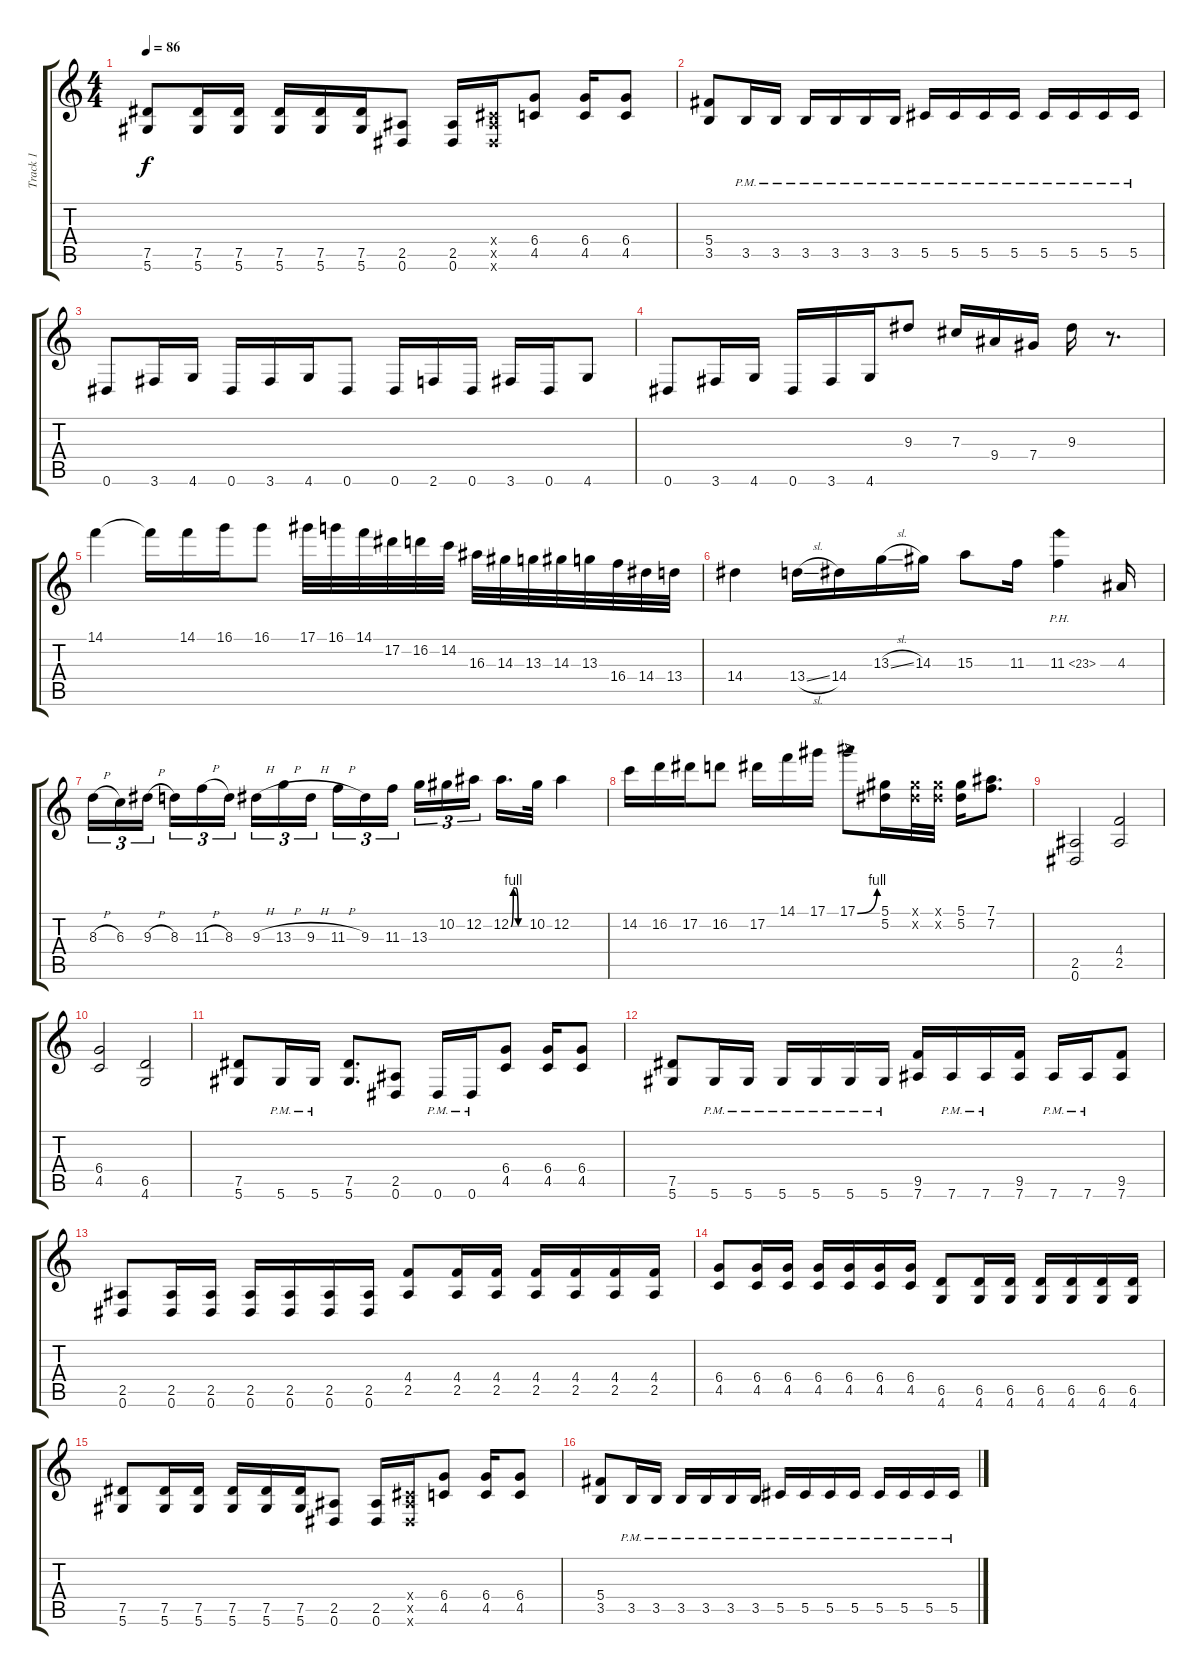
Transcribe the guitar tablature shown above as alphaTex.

\track ("Track 1" "Track 1") {instrument overdrivenguitar}
\staff {score tabs}
\tuning (Eb4 Bb3 Gb3 Db3 Ab2 Eb2) {hide}
\ts (4 4)
\tempo 86
\clef g2
\ks c
(7.5 5.6).8{dy f} (7.5 5.6).16 (7.5 5.6).16 (7.5 5.6).16 (7.5 5.6).16 (7.5 5.6).16 (2.5 0.6).8 (2.5 0.6).16 (0.4{x} 2.5{x} 0.6{x}).16 (6.4 4.5).8 (6.4 4.5).16 (6.4 4.5).8 |
(5.4 3.5).8 3.5{pm}.16 3.5{pm}.16 3.5{pm}.16 3.5{pm}.16 3.5{pm}.16 3.5{pm}.16 5.5{pm}.16 5.5{pm}.16 5.5{pm}.16 5.5{pm}.16 5.5{pm}.16 5.5{pm}.16 5.5{pm}.16 5.5{pm}.16 |
0.6.8 3.6.16 4.6.16 0.6.16 3.6.16 4.6.16 0.6.8 0.6.16 2.6.16 0.6.16 3.6.16 0.6.16 4.6.8 |
0.6.8 3.6.16 4.6.16 0.6.16 3.6.16 4.6.16 9.3.8 7.3.16 9.4.16 7.4.16 9.3.16 r.8{d} |
14.1.4 14.1{t}.16 14.1.16 16.1.16 16.1.8 17.1.32 16.1.32 14.1.32 17.2.32 16.2.32 14.2.32 16.3.32 14.3.32 13.3.32 14.3.32 13.3.32 16.4.32 14.4.32 13.4.32 |
14.4.4 13.4{sl}.16 14.4.16 13.3{sl}.16 14.3.16 15.3.8 11.3.16 11.3{ph 12}.4 4.3.16 |
8.3{h}.16{tu (3 2)} 6.3.16{tu (3 2)} 9.3{h}.16{tu (3 2) beam splitsecondary} 8.3.16{tu (3 2)} 11.3{h}.16{tu (3 2)} 8.3.16{tu (3 2)} 9.3{h}.16{tu (3 2)} 13.3{h}.16{tu (3 2)} 9.3{h}.16{tu (3 2) beam splitsecondary} 11.3{h}.16{tu (3 2)} 9.3.16{tu (3 2)} 11.3.16{tu (3 2)} 13.3.16{tu (3 2)} 10.2.16{tu (3 2)} 12.2.16{tu (3 2) beam splitsecondary} 12.2{be (custom 0 0 10 4 20 4 30 0 60 0)}.16{d} 10.2.32 12.2.4 |
14.2.16 16.2.16 17.2.16 16.2.8 17.2.16 14.1.16 17.1.16 17.1{be (bend 0 0 60 4)}.8 (5.1 5.2).16 (5.1{x} 5.2{x}).32 (5.1{x} 5.2{x}).32 (5.1 5.2).16 (7.1 7.2).8{d} |
(2.5 0.6).2 (4.4 2.5).2 |
(6.4 4.5).2 (6.5 4.6).2 |
(7.5 5.6).8 5.6{pm}.16 5.6{pm}.16 (7.5 5.6).8{d} (2.5 0.6).8 0.6{pm}.16 0.6{pm}.16 (6.4 4.5).8 (6.4 4.5).16 (6.4 4.5).8 |
(7.5 5.6).8 5.6{pm}.16 5.6{pm}.16 5.6{pm}.16 5.6{pm}.16 5.6{pm}.16 5.6{pm}.16 (9.5 7.6).16 7.6{pm}.16 7.6{pm}.16 (9.5 7.6).16 7.6{pm}.16 7.6{pm}.16 (9.5 7.6).8 |
(2.5 0.6).8 (2.5 0.6).16 (2.5 0.6).16 (2.5 0.6).16 (2.5 0.6).16 (2.5 0.6).16 (2.5 0.6).16 (4.4 2.5).8 (4.4 2.5).16 (4.4 2.5).16 (4.4 2.5).16 (4.4 2.5).16 (4.4 2.5).16 (4.4 2.5).16 |
(6.4 4.5).8 (6.4 4.5).16 (6.4 4.5).16 (6.4 4.5).16 (6.4 4.5).16 (6.4 4.5).16 (6.4 4.5).16 (6.5 4.6).8 (6.5 4.6).16 (6.5 4.6).16 (6.5 4.6).16 (6.5 4.6).16 (6.5 4.6).16 (6.5 4.6).16 |
(7.5 5.6).8 (7.5 5.6).16 (7.5 5.6).16 (7.5 5.6).16 (7.5 5.6).16 (7.5 5.6).16 (2.5 0.6).8 (2.5 0.6).16 (0.4{x} 2.5{x} 0.6{x}).16 (6.4 4.5).8 (6.4 4.5).16 (6.4 4.5).8 |
(5.4 3.5).8 3.5{pm}.16 3.5{pm}.16 3.5{pm}.16 3.5{pm}.16 3.5{pm}.16 3.5{pm}.16 5.5{pm}.16 5.5{pm}.16 5.5{pm}.16 5.5{pm}.16 5.5{pm}.16 5.5{pm}.16 5.5{pm}.16 5.5{pm}.16
